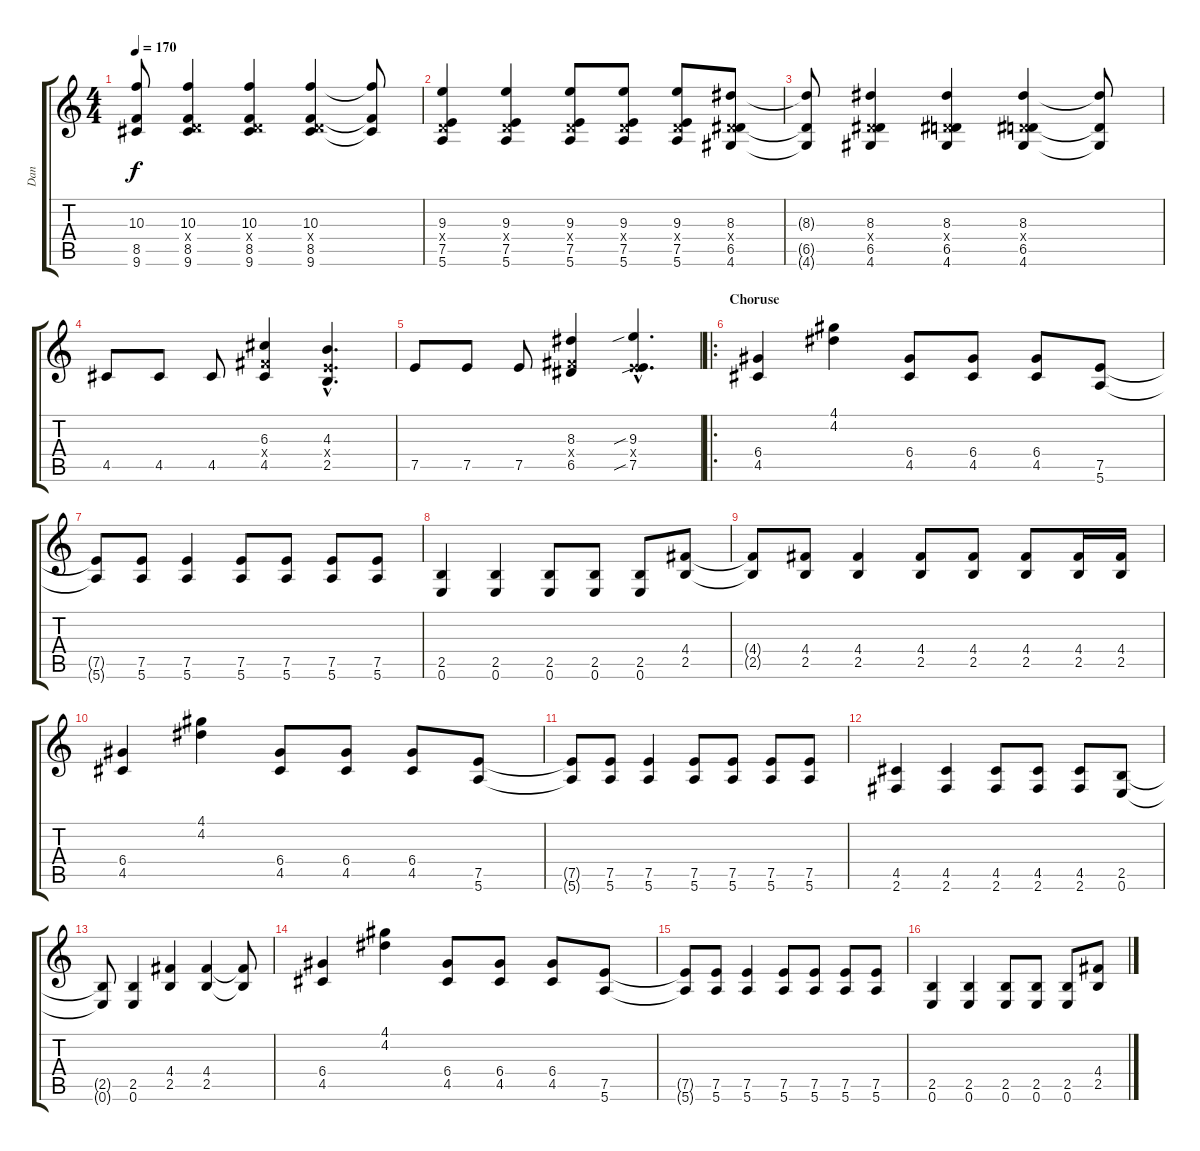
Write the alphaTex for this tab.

\track ("Dan" "Dan") {instrument distortionguitar}
\staff {score tabs}
\tuning (E4 B3 G3 D3 A2 E2) {hide}
\ts (4 4)
\tempo 170
\clef g2
\ks c
(10.3{t} 8.5{t} 9.6{t}).8{dy f} (10.3 0.4{x} 8.5 9.6).4 (10.3 0.4{x} 8.5 9.6).4 (10.3 0.4{x} 8.5 9.6).4 (10.3{t} 8.5{t} 9.6{t}).8 |
(9.3 0.4{x} 7.5 5.6).4 (9.3 0.4{x} 7.5 5.6).4 (9.3 0.4{x} 7.5 5.6).8 (9.3 0.4{x} 7.5 5.6).8 (9.3 0.4{x} 7.5 5.6).8 (8.3 0.4{x} 6.5 4.6).8 |
(8.3{t} 6.5{t} 4.6{t}).8 (8.3 0.4{x} 6.5 4.6).4 (8.3 0.4{x} 6.5 4.6).4 (8.3 0.4{x} 6.5 4.6).4 (8.3{t} 6.5{t} 4.6{t}).8 |
4.5.8 4.5.8 4.5.8 (6.3 4.4{x} 4.5).4 (4.3{hac} 2.4{hac x} 2.5{hac}).4{d} |
7.5.8 7.5.8 7.5.8 (8.3 4.4{x} 6.5).4 (9.3{sib hac} 2.4{hac x} 7.5{sib hac}).4{d} |
\ro
\section ("" "Choruse")
(6.4 4.5).4 (4.1 4.2).4 (6.4 4.5).8 (6.4 4.5).8 (6.4 4.5).8 (7.5 5.6).8 |
(7.5{t} 5.6{t}).8 (7.5 5.6).8 (7.5 5.6).4 (7.5 5.6).8 (7.5 5.6).8 (7.5 5.6).8 (7.5 5.6).8 |
(2.5 0.6).4 (2.5 0.6).4 (2.5 0.6).8 (2.5 0.6).8 (2.5 0.6).8 (4.4 2.5).8 |
(4.4{t} 2.5{t}).8 (4.4 2.5).8 (4.4 2.5).4 (4.4 2.5).8 (4.4 2.5).8 (4.4 2.5).8 (4.4 2.5).16 (4.4 2.5).16 |
(6.4 4.5).4 (4.1 4.2).4 (6.4 4.5).8 (6.4 4.5).8 (6.4 4.5).8 (7.5 5.6).8 |
(7.5{t} 5.6{t}).8 (7.5 5.6).8 (7.5 5.6).4 (7.5 5.6).8 (7.5 5.6).8 (7.5 5.6).8 (7.5 5.6).8 |
(4.5 2.6).4 (4.5 2.6).4 (4.5 2.6).8 (4.5 2.6).8 (4.5 2.6).8 (2.5 0.6).8 |
(2.5{t} 0.6{t}).8 (2.5 0.6).4 (4.4 2.5).4 (4.4 2.5).4 (4.4{t} 2.5{t}).8 |
(6.4 4.5).4 (4.1 4.2).4 (6.4 4.5).8 (6.4 4.5).8 (6.4 4.5).8 (7.5 5.6).8 |
(7.5{t} 5.6{t}).8 (7.5 5.6).8 (7.5 5.6).4 (7.5 5.6).8 (7.5 5.6).8 (7.5 5.6).8 (7.5 5.6).8 |
(2.5 0.6).4 (2.5 0.6).4 (2.5 0.6).8 (2.5 0.6).8 (2.5 0.6).8 (4.4 2.5).8
